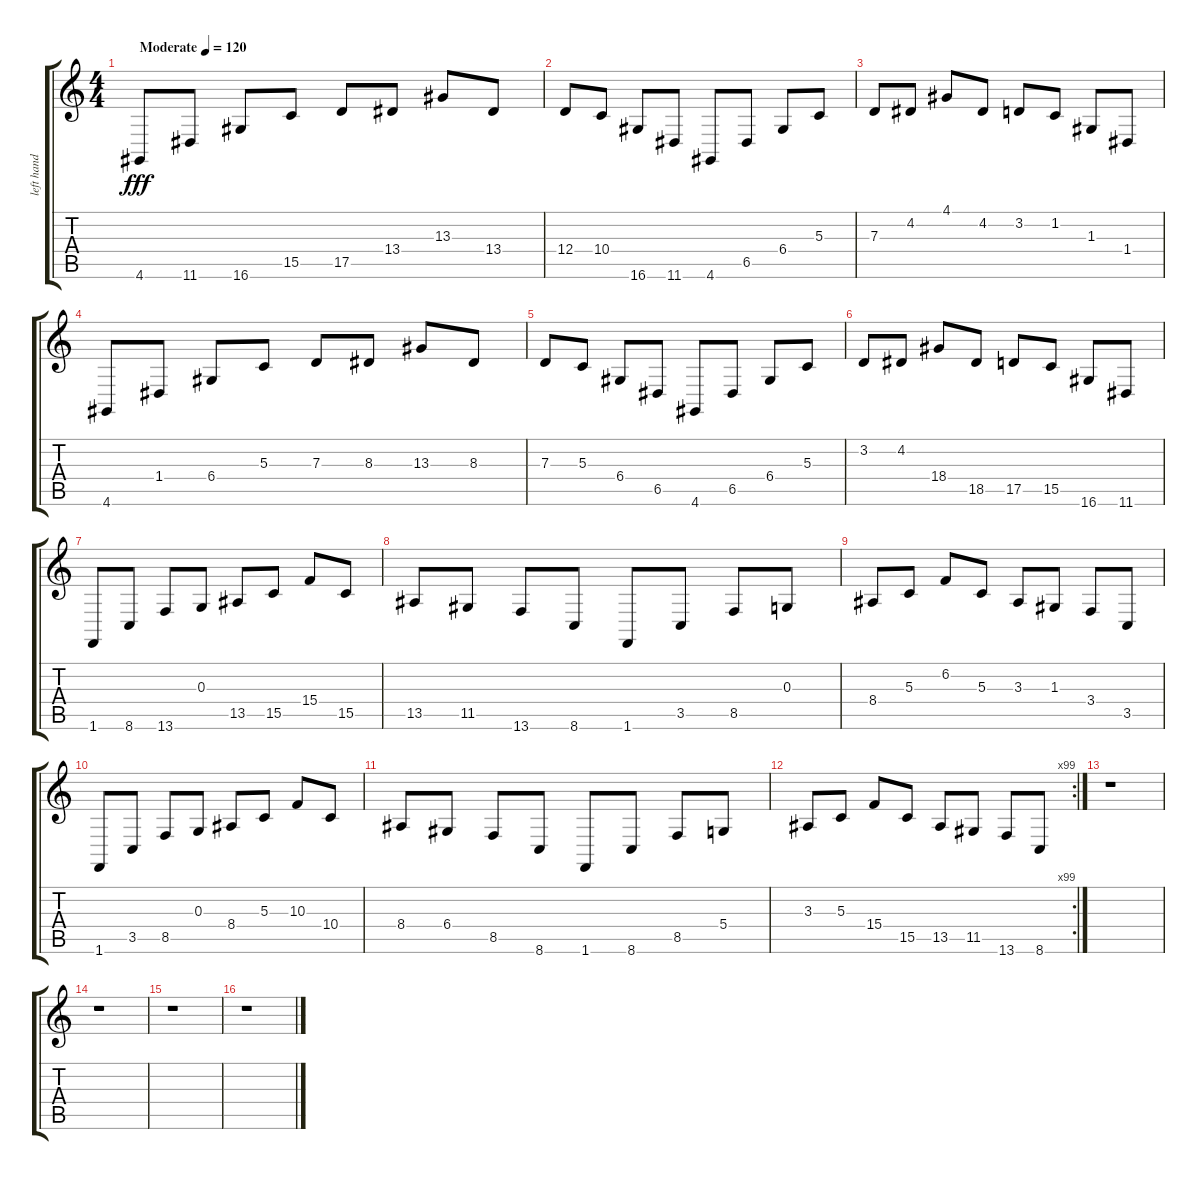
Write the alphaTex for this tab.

\track ("left hand" "left hand") {instrument acousticgrandpiano}
\staff {score tabs}
\tuning (E4 B3 G3 D3 A2 E2) {hide}
\ts (4 4)
\tempo (120 "Moderate")
\clef g2
\ks c
4.6.8{dy fff instrument acousticgrandpiano} 11.6.8 16.6.8 15.5.8 17.5.8 13.4.8 13.3.8 13.4.8 |
12.4.8 10.4.8 16.6.8 11.6.8 4.6.8 6.5.8 6.4.8 5.3.8 |
7.3.8 4.2.8 4.1.8 4.2.8 3.2.8 1.2.8 1.3.8 1.4.8 |
4.6.8 1.4.8 6.4.8 5.3.8 7.3.8 8.3.8 13.3.8 8.3.8 |
7.3.8 5.3.8 6.4.8 6.5.8 4.6.8 6.5.8 6.4.8 5.3.8 |
3.2.8 4.2.8 18.4.8 18.5.8 17.5.8 15.5.8 16.6.8 11.6.8 |
1.6.8 8.6.8 13.6.8 0.3.8 13.5.8 15.5.8 15.4.8 15.5.8 |
13.5.8 11.5.8 13.6.8 8.6.8 1.6.8 3.5.8 8.5.8 0.3.8 |
8.4.8 5.3.8 6.2.8 5.3.8 3.3.8 1.3.8 3.4.8 3.5.8 |
1.6.8 3.5.8 8.5.8 0.3.8 8.4.8 5.3.8 10.3.8 10.4.8 |
8.4.8 6.4.8 8.5.8 8.6.8 1.6.8 8.6.8 8.5.8 5.4.8 |
\rc 99
3.3.8 5.3.8 15.4.8 15.5.8 13.5.8 11.5.8 13.6.8 8.6.8 |
r.1 |
r.1 |
r.1 |
r.1
